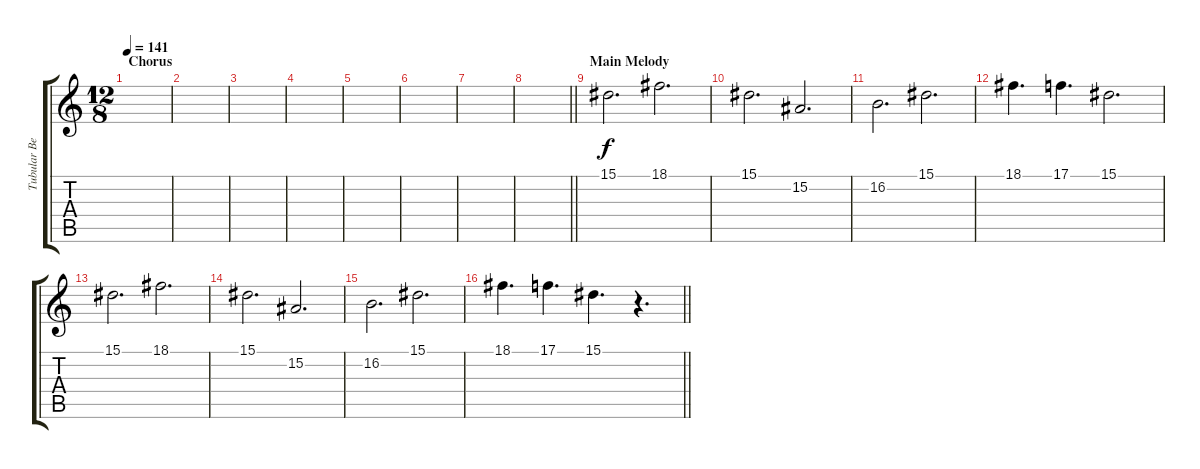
\track ("Tubular Bell" "Tubular Be") {instrument tubularbells}
\staff {score tabs}
\tuning (C4 G3 Eb3 Bb2 F2 C2) {hide}
\ts (12 8)
\section ("" "Chorus")
\tempo 141
\clef g2
\ks c
|
|
|
|
|
|
|
\barLineRight lightlight
|
\section ("" "Main Melody")
15.1.2{d} 18.1.2{d} |
15.1.2{d} 15.2.2{d} |
16.2.2{d} 15.1.2{d} |
18.1.4{d} 17.1.4{d} 15.1.2{d} |
15.1.2{d} 18.1.2{d} |
15.1.2{d} 15.2.2{d} |
16.2.2{d} 15.1.2{d} |
\barLineRight lightlight
18.1.4{d} 17.1.4{d} 15.1.4{d} r.4{d}
